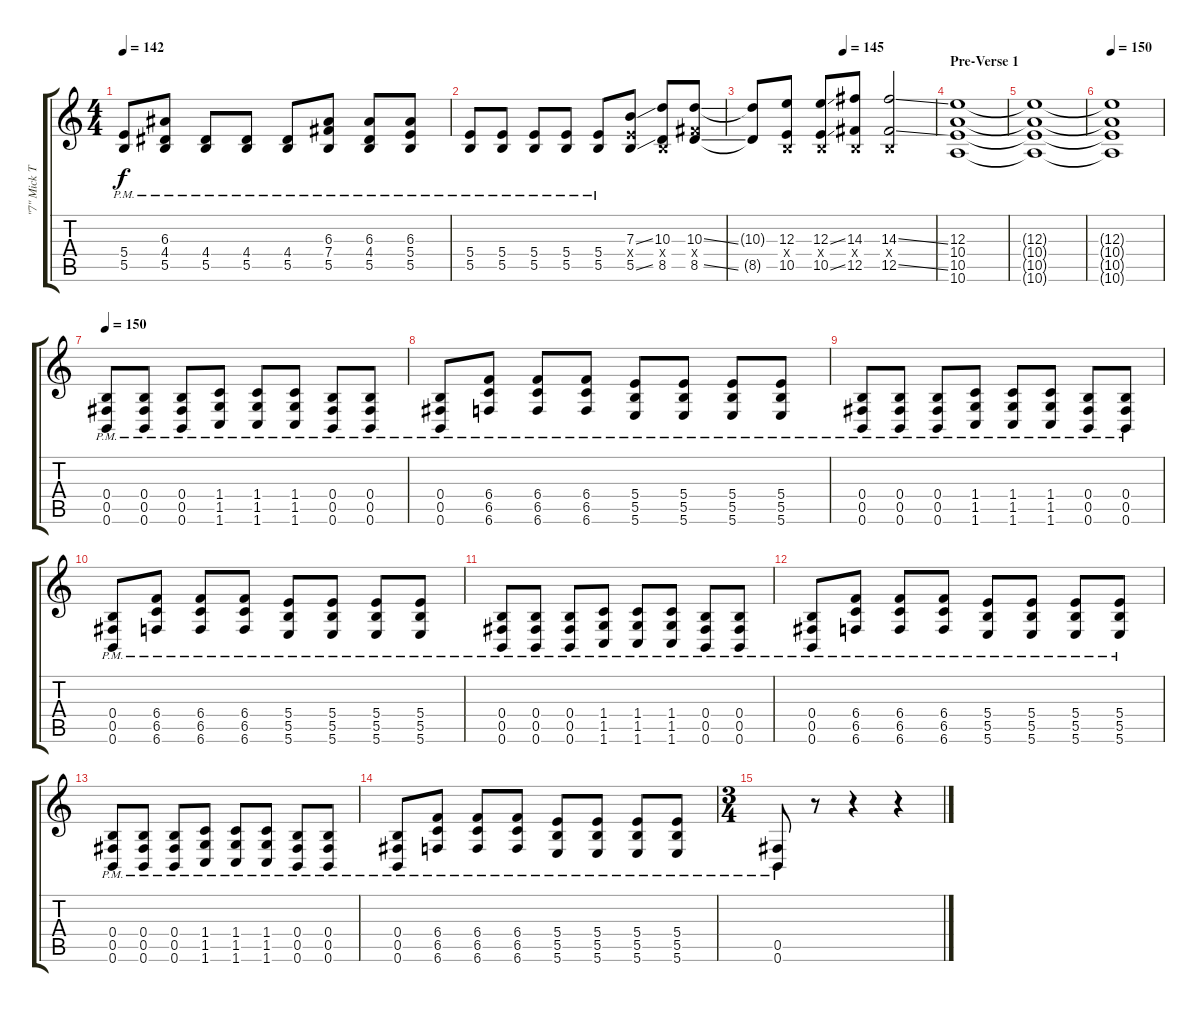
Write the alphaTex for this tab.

\track ("\"7\" Mick Thompson (Guitar 1)" "\"7\" Mick T") {instrument distortionguitar}
\staff {score tabs}
\tuning (Db4 Ab3 E3 B2 Gb2 B1) {hide}
\ts (4 4)
\tempo 142
\clef g2
\ks c
(5.4{pm} 5.5{pm}).8{dy f} (6.3{pm} 4.4{pm} 5.5{pm}).8 (4.4{pm} 5.5{pm}).8 (4.4{pm} 5.5{pm}).8 (4.4{pm} 5.5{pm}).8 (6.3{pm} 7.4{pm} 5.5{pm}).8 (6.3{pm} 4.4{pm} 5.5{pm}).8 (6.3{pm} 5.4{pm} 5.5{pm}).8 |
(5.4{pm} 5.5{pm}).8 (5.4{pm} 5.5{pm}).8 (5.4{pm} 5.5{pm}).8 (5.4{pm} 5.5{pm}).8 (5.4{pm} 5.5{pm}).8 (7.3{ss} 5.4{x} 5.5{ss}).8 (10.3 0.4{x} 8.5).8 (10.3{ss} 7.4{x} 8.5{ss}).8 |
\tempo (145 0.5)
(10.3{t} 8.5{t}).8 (12.3 0.4{x} 10.5).8 (12.3{ss} 0.4{x} 10.5{ss}).8 (14.3 0.4{x} 12.5).8 (14.3{ss} 0.4{x} 12.5{ss}).2 |
\section ("" "Pre-Verse 1")
(12.3 10.4 10.5 10.6).1{volume 16} |
(12.3{t} 10.4{t} 10.5{t} 10.6{t}).1 |
\tempo 150
(12.3{t} 10.4{t} 10.5{t} 10.6{t}).1{volume 10} |
\tempo 150
(0.4 0.5 0.6{pm}).8{volume 10 instrument electricguitarmuted} (0.4 0.5 0.6{pm}).8 (0.4 0.5 0.6{pm}).8 (1.4 1.5 1.6{pm}).8 (1.4 1.5 1.6{pm}).8 (1.4 1.5 1.6{pm}).8 (0.4 0.5 0.6{pm}).8 (0.4 0.5 0.6{pm}).8 |
(0.4 0.5 0.6{pm}).8 (6.4 6.5 6.6{pm}).8 (6.4 6.5 6.6{pm}).8 (6.4 6.5 6.6{pm}).8 (5.4 5.5 5.6{pm}).8 (5.4 5.5 5.6{pm}).8 (5.4 5.5 5.6{pm}).8 (5.4 5.5 5.6{pm}).8 |
(0.4 0.5 0.6{pm}).8 (0.4 0.5 0.6{pm}).8 (0.4 0.5 0.6{pm}).8 (1.4 1.5 1.6{pm}).8 (1.4 1.5 1.6{pm}).8 (1.4 1.5 1.6{pm}).8 (0.4 0.5 0.6{pm}).8 (0.4 0.5 0.6{pm}).8 |
(0.4 0.5 0.6{pm}).8 (6.4 6.5 6.6{pm}).8 (6.4 6.5 6.6{pm}).8 (6.4 6.5 6.6{pm}).8 (5.4 5.5 5.6{pm}).8 (5.4 5.5 5.6{pm}).8 (5.4 5.5 5.6{pm}).8 (5.4 5.5 5.6{pm}).8 |
(0.4 0.5 0.6{pm}).8 (0.4 0.5 0.6{pm}).8 (0.4 0.5 0.6{pm}).8 (1.4 1.5 1.6{pm}).8 (1.4 1.5 1.6{pm}).8 (1.4 1.5 1.6{pm}).8 (0.4 0.5 0.6{pm}).8 (0.4 0.5 0.6{pm}).8 |
(0.4 0.5 0.6{pm}).8 (6.4 6.5 6.6{pm}).8 (6.4 6.5 6.6{pm}).8 (6.4 6.5 6.6{pm}).8 (5.4 5.5 5.6{pm}).8 (5.4 5.5 5.6{pm}).8 (5.4 5.5 5.6{pm}).8 (5.4 5.5 5.6{pm}).8 |
(0.4 0.5 0.6{pm}).8 (0.4 0.5 0.6{pm}).8 (0.4 0.5 0.6{pm}).8 (1.4 1.5 1.6{pm}).8 (1.4 1.5 1.6{pm}).8 (1.4 1.5 1.6{pm}).8 (0.4 0.5 0.6{pm}).8 (0.4 0.5 0.6{pm}).8 |
(0.4 0.5 0.6{pm}).8 (6.4 6.5 6.6{pm}).8 (6.4 6.5 6.6{pm}).8 (6.4 6.5 6.6{pm}).8 (5.4 5.5 5.6{pm}).8 (5.4 5.5 5.6{pm}).8 (5.4 5.5 5.6{pm}).8 (5.4 5.5 5.6{pm}).8 |
\ts (3 4)
(0.5 0.6{pm}).8 r.8 r.4 r.4
